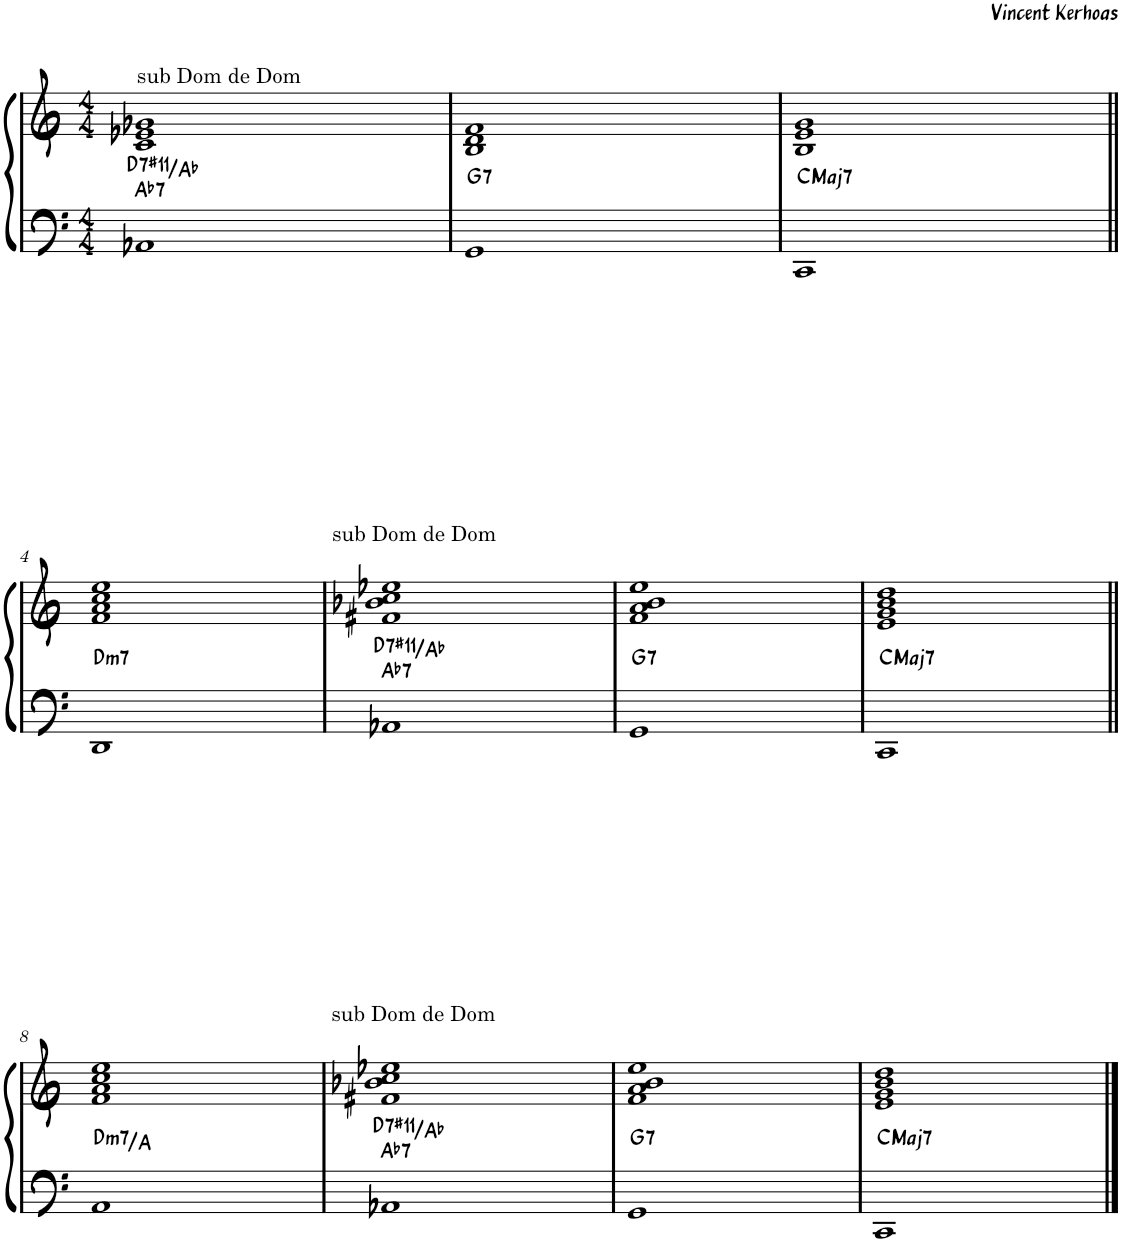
**kern	**kern	**harte
*part1	*part1	*part1
*staff2	*staff1	*
*I"Piano	*	*
*I'Pno.	*	*
*clefF4	*clefG2	*
*k[]	*k[]	*
*M4/4	*M4/4	*
=1	=1	=1
!	!LO:TX:a:t=sub Dom de Dom	!LO:H:n=1:kt=7
!	!	!LO:H:n=2:kt=7
1AA-X	1c 1e-X 1g-X	Ab:7 D:7(#11)/b5
=2	=2	=2
!	!	!LO:H:kt=7
1GG	1B 1d 1f	G:7
=3	=3	=3
!	!	!LO:H:kt=Maj7
1CC	1B 1e 1g	C:maj7
!!LO:LB:g=z
=4||	=4||	=4||
!	!	!LO:H:kt=m7
1DD	1f 1a 1cc 1ee	D:min7
=5	=5	=5
!	!LO:TX:a:t=sub Dom de Dom	!LO:H:n=1:kt=7
!	!	!LO:H:n=2:kt=7
1AA-X	1f#X 1b-X 1cc 1ee-X	Ab:7 D:7(#11)/b5
=6	=6	=6
!	!	!LO:H:kt=7
1GG	1f 1a 1b 1ee	G:7
=7	=7	=7
!	!	!LO:H:kt=Maj7
1CC	1e 1g 1b 1dd	C:maj7
!!LO:LB:g=z
=8||	=8||	=8||
!	!	!LO:H:kt=m7
1AA	1f 1a 1cc 1ee	D:min7/5
=9	=9	=9
!	!LO:TX:a:t=sub Dom de Dom	!LO:H:n=1:kt=7
!	!	!LO:H:n=2:kt=7
1AA-X	1f#X 1b-X 1cc 1ee-X	Ab:7 D:7(#11)/b5
=10	=10	=10
!	!	!LO:H:kt=7
1GG	1f 1a 1b 1ee	G:7
=11	=11	=11
!	!	!LO:H:kt=Maj7
1CC	1e 1g 1b 1dd	C:maj7
==	==	==
*-	*-	*-
